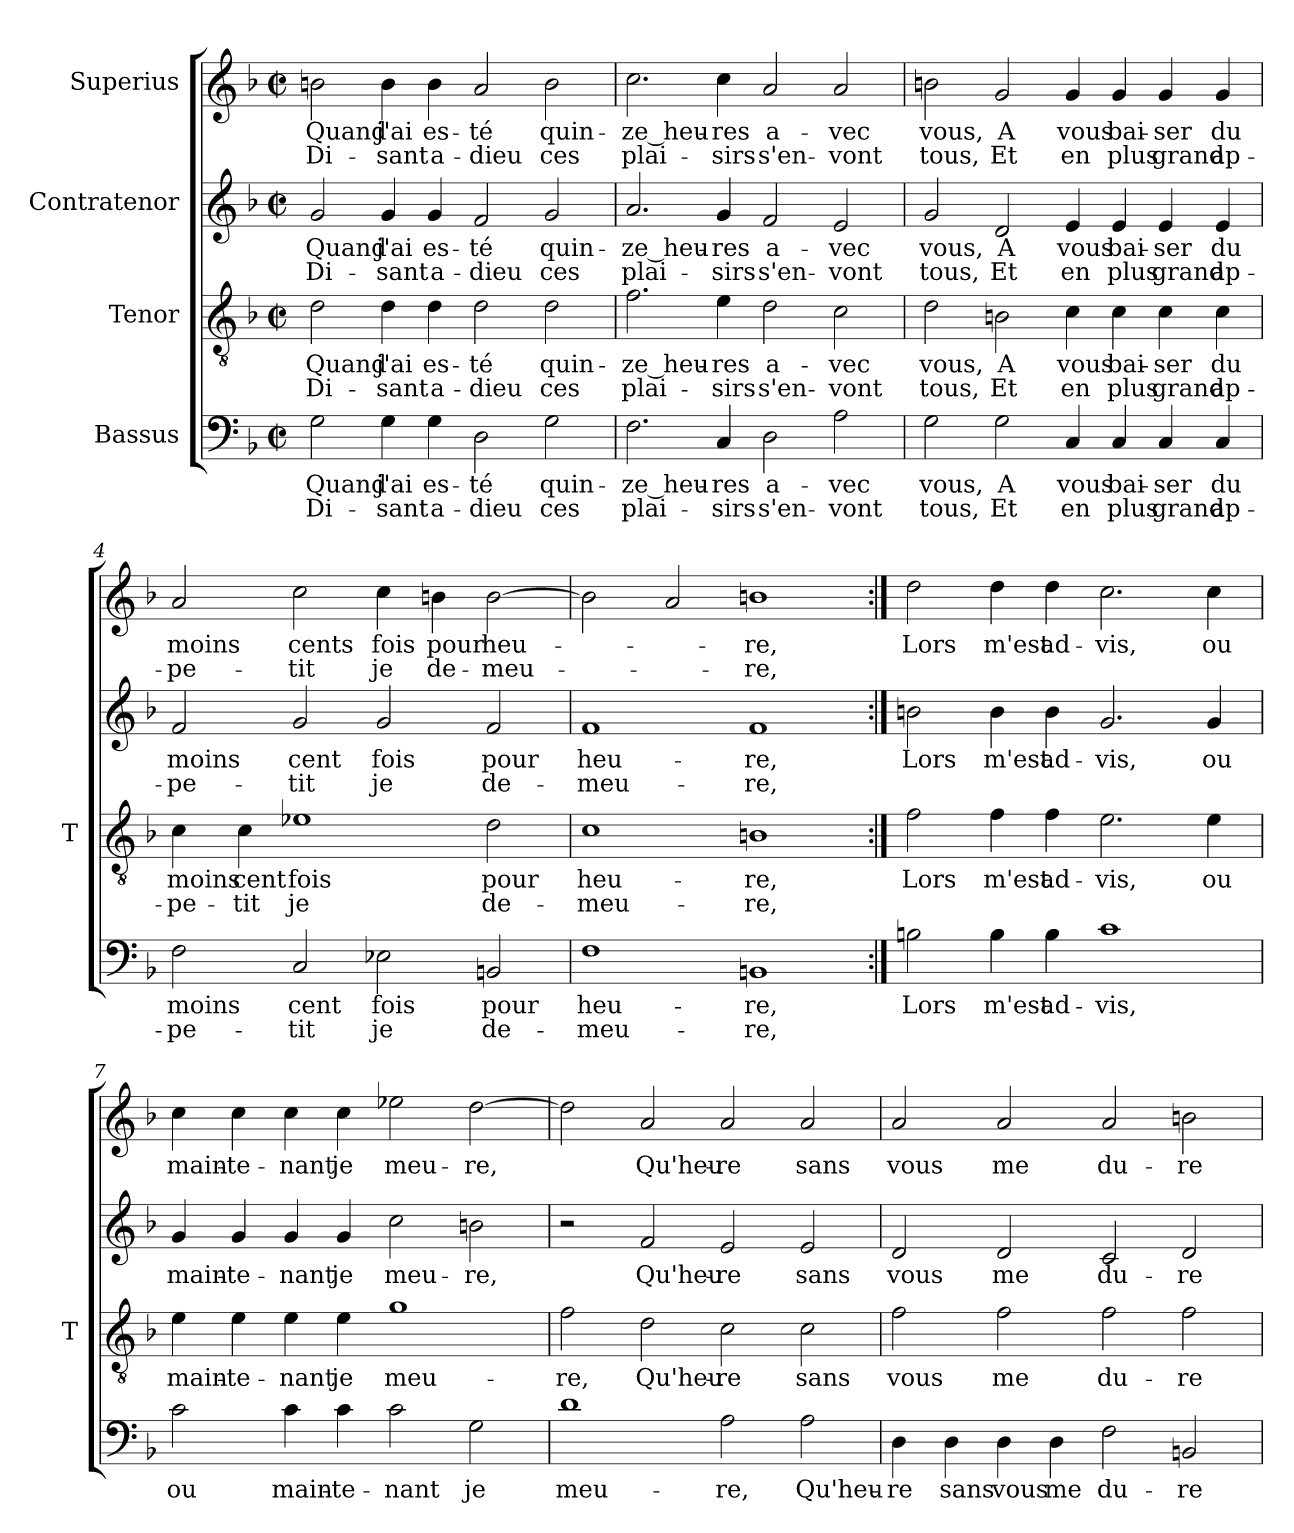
**kern	**text	**text	**kern	**text	**text	**kern	**text	**text	**kern	**text	**text
*part4	*part4	*part4	*part3	*part3	*part3	*part2	*part2	*part2	*part1	*part1	*part1
*staff4	*staff4	*staff4	*staff3	*staff3	*staff3	*staff2	*staff2	*staff2	*staff1	*staff1	*staff1
*I"Bassus	*	*	*I"Tenor	*	*	*I"Contratenor	*	*	*I"Superius	*	*
*	*	*	*I'T	*	*	*	*	*	*	*	*
*clefF4	*	*	*clefGv2	*	*	*clefG2	*	*	*clefG2	*	*
*k[b-]	*	*	*k[b-]	*	*	*k[b-]	*	*	*k[b-]	*	*
*F:	*	*	*F:	*	*	*F:	*	*	*F:	*	*
*M2/2	*	*	*M2/2	*	*	*M2/2	*	*	*M2/2	*	*
*met(c|)	*	*	*met(c|)	*	*	*met(c|)	*	*	*met(c|)	*	*
=1	=1	=1	=1	=1	=1	=1	=1	=1	=1	=1	=1
2G	-Quand	Di-	2d	-Quand	Di-	2g	-Quand	Di-	2b	-Quand	Di-
4G	-j'ai	-sant	4d	-j'ai	-sant	4g	-j'ai	-sant	4b	-j'ai	-sant
4G	es-	a-	4d	es-	a-	4g	es-	a-	4b	es-	a-
2D	-té	-dieu	2d	-té	-dieu	2f	-té	-dieu	2a	-té	-dieu
2G	quin-	-ces	2d	quin-	-ces	2g	quin-	-ces	2b	quin-	-ces
=2	=2	=2	=2	=2	=2	=2	=2	=2	=2	=2	=2
2.F	ze_heu-	plai-	2.f	ze_heu-	plai-	2.a	ze_heu-	plai-	2.cc	ze_heu-	plai-
4C	-res	-sirs	4e	-res	-sirs	4g	-res	-sirs	4cc	-res	-sirs
2D	a-	s'en-	2d	a-	s'en-	2f	a-	s'en-	2a	a-	s'en-
2A	-vec	-vont	2c	-vec	-vont	2e	-vec	-vont	2a	-vec	-vont
=3	=3	=3	=3	=3	=3	=3	=3	=3	=3	=3	=3
2G	-vous,	-tous,	2d	-vous,	-tous,	2g	-vous,	-tous,	2b	-vous,	-tous,
2G	-A	-Et	2B	-A	-Et	2d	-A	-Et	2g	-A	-Et
4C	-vous	-en	4c	-vous	-en	4e	-vous	-en	4g	-vous	-en
4C	bai-	-plus	4c	bai-	-plus	4e	bai-	-plus	4g	bai-	-plus
4C	-ser	-grand	4c	-ser	-grand	4e	-ser	-grand	4g	-ser	-grand
4C	-du	ap-	4c	-du	ap-	4e	-du	ap-	4g	-du	ap-
=4	=4	=4	=4	=4	=4	=4	=4	=4	=4	=4	=4
2F	-moins	pe-	4c	-moins	pe-	2f	-moins	pe-	2a	-moins	pe-
.	.	.	4c	-cent	-tit	.	.	.	.	.	.
2C	-cent	-tit	1e-X	-fois	-je	2g	-cent	-tit	2cc	-cents	-tit
2E-X	-fois	-je	.	.	.	2g	-fois	-je	4cc	-fois	-je
.	.	.	.	.	.	.	.	.	4b	-pour	de-
2BB	-pour	de-	2d	-pour	de-	2f	-pour	de-	[2b	heu-	meu-
=5	=5	=5	=5	=5	=5	=5	=5	=5	=5	=5	=5
1F	heu-	meu-	1c	heu-	meu-	1f	heu-	meu-	2b]	.	.
.	.	.	.	.	.	.	.	.	2a	.	.
1BB	-re,	-re,	1B	-re,	-re,	1f	-re,	-re,	1b	-re,	-re,
=6:|!	=6:|!	=6:|!	=6:|!	=6:|!	=6:|!	=6:|!	=6:|!	=6:|!	=6:|!	=6:|!	=6:|!
2B	-Lors	.	2f	-Lors	.	2b	-Lors	.	2dd	-Lors	.
4B	-m'est	.	4f	-m'est	.	4b	-m'est	.	4dd	-m'est	.
4B	ad-	.	4f	ad-	.	4b	ad-	.	4dd	ad-	.
1c	-vis,	.	2.e	-vis,	.	2.g	-vis,	.	2.cc	-vis,	.
.	.	.	4e	-ou	.	4g	-ou	.	4cc	-ou	.
=7	=7	=7	=7	=7	=7	=7	=7	=7	=7	=7	=7
2c	-ou	.	4e	main-	.	4g	main-	.	4cc	main-	.
.	.	.	4e	te-	.	4g	te-	.	4cc	te-	.
4c	main-	.	4e	-nant	.	4g	-nant	.	4cc	-nant	.
4c	te-	.	4e	-je	.	4g	-je	.	4cc	-je	.
2c	-nant	.	1g	meu-	.	2cc	meu-	.	2ee-X	meu-	.
2G	-je	.	.	.	.	2b	-re,	.	[2dd	-re,	.
=8	=8	=8	=8	=8	=8	=8	=8	=8	=8	=8	=8
1d	meu-	.	2f	-re,	.	2r	.	.	2dd]	.	.
.	.	.	2d	Qu'heu-	.	2f	Qu'heu-	.	2a	Qu'heu-	.
2A	-re,	.	2c	-re	.	2e	-re	.	2a	-re	.
2A	Qu'heu-	.	2c	-sans	.	2e	-sans	.	2a	-sans	.
=9	=9	=9	=9	=9	=9	=9	=9	=9	=9	=9	=9
4D	-re	.	2f	-vous	.	2d	-vous	.	2a	-vous	.
4D	-sans	.	.	.	.	.	.	.	.	.	.
4D	-vous	.	2f	-me	.	2d	-me	.	2a	-me	.
4D	-me	.	.	.	.	.	.	.	.	.	.
2F	du-	.	2f	du-	.	2c	du-	.	2a	du-	.
2BB	-re	.	2f	-re	.	2d	-re	.	2b	-re	.
=	=	=	=	=	=	=	=	=	=	=	=
*-	*-	*-	*-	*-	*-	*-	*-	*-	*-	*-	*-
